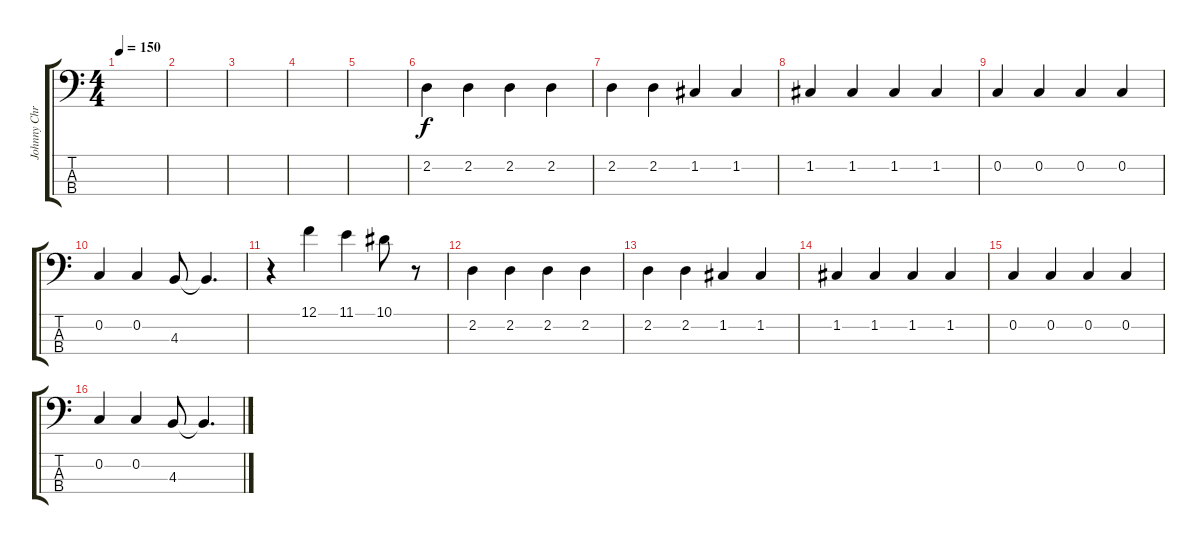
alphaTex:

\track ("Johnny Christ" "Johnny Chr") {instrument electricbassfinger}
\staff {score tabs}
\tuning (F2 C2 G1 C1) {hide}
\ts (4 4)
\tempo 150
\clef f4
\ks c
|
|
|
|
|
2.2.4 2.2.4 2.2.4 2.2.4 |
2.2.4 2.2.4 1.2.4 1.2.4 |
1.2.4 1.2.4 1.2.4 1.2.4 |
0.2.4 0.2.4 0.2.4 0.2.4 |
0.2.4 0.2.4 4.3.8 4.3{t}.4{d} |
r.4 12.1.4 11.1.4 10.1.8 r.8 |
2.2.4 2.2.4 2.2.4 2.2.4 |
2.2.4 2.2.4 1.2.4 1.2.4 |
1.2.4 1.2.4 1.2.4 1.2.4 |
0.2.4 0.2.4 0.2.4 0.2.4 |
0.2.4 0.2.4 4.3.8 4.3{t}.4{d}
